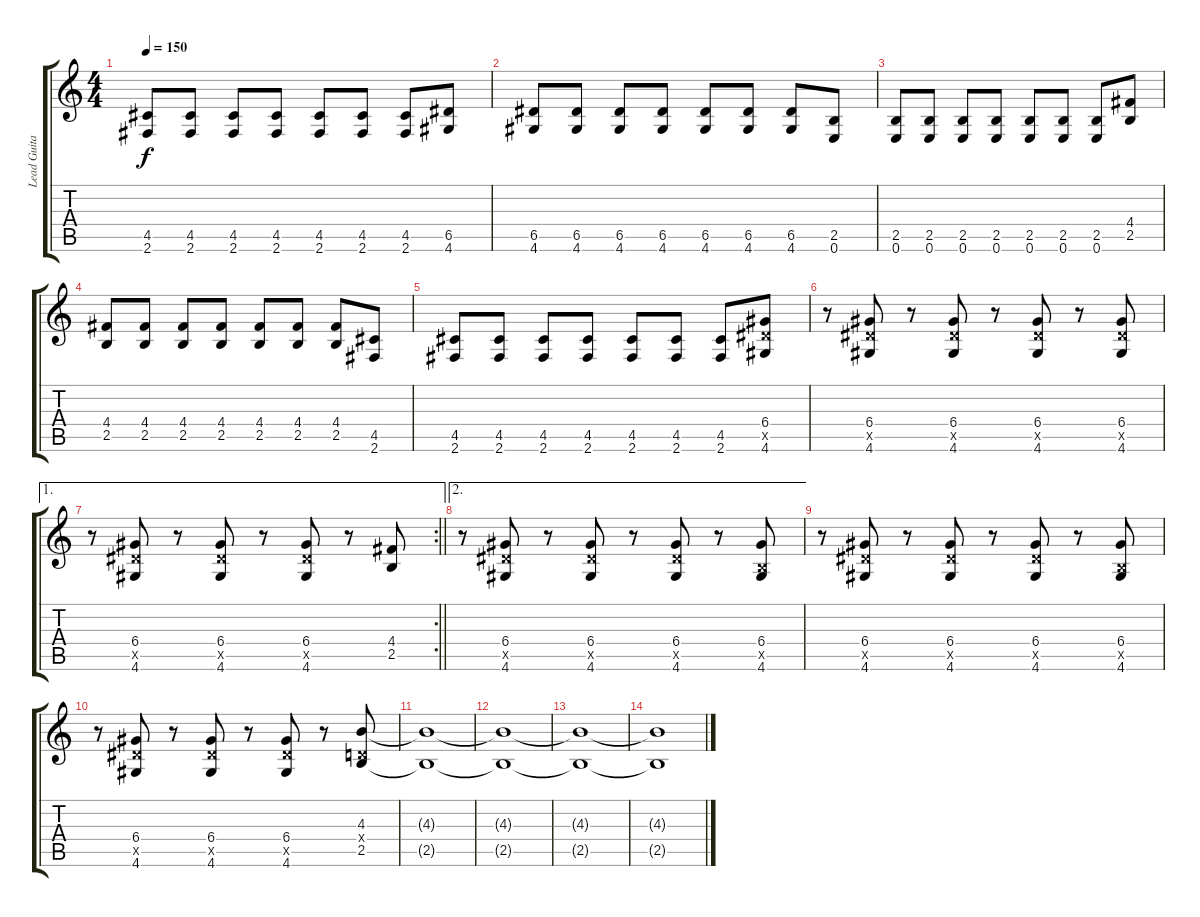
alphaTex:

\track ("Lead Guitar" "Lead Guita") {instrument distortionguitar}
\staff {score tabs}
\tuning (E4 B3 G3 D3 A2 E2) {hide}
\ts (4 4)
\tempo 150
\clef g2
\ks c
(4.5 2.6).8{dy f} (4.5 2.6).8 (4.5 2.6).8 (4.5 2.6).8 (4.5 2.6).8 (4.5 2.6).8 (4.5 2.6).8 (6.5 4.6).8 |
(6.5 4.6).8 (6.5 4.6).8 (6.5 4.6).8 (6.5 4.6).8 (6.5 4.6).8 (6.5 4.6).8 (6.5 4.6).8 (2.5 0.6).8 |
(2.5 0.6).8 (2.5 0.6).8 (2.5 0.6).8 (2.5 0.6).8 (2.5 0.6).8 (2.5 0.6).8 (2.5 0.6).8 (4.4 2.5).8 |
(4.4 2.5).8 (4.4 2.5).8 (4.4 2.5).8 (4.4 2.5).8 (4.4 2.5).8 (4.4 2.5).8 (4.4 2.5).8 (4.5 2.6).8 |
(4.5 2.6).8 (4.5 2.6).8 (4.5 2.6).8 (4.5 2.6).8 (4.5 2.6).8 (4.5 2.6).8 (4.5 2.6).8 (6.4 6.5{x} 4.6).8 |
r.8 (6.4 6.5{x} 4.6).8 r.8 (6.4 6.5{x} 4.6).8 r.8 (6.4 6.5{x} 4.6).8 r.8 (6.4 6.5{x} 4.6).8 |
\ae 1
\rc 2
\barLineRight lightlight
r.8 (6.4 6.5{x} 4.6).8 r.8 (6.4 6.5{x} 4.6).8 r.8 (6.4 6.5{x} 4.6).8 r.8 (4.4 2.5).8 |
\ae 2
r.8 (6.4 6.5{x} 4.6).8 r.8 (6.4 6.5{x} 4.6).8 r.8 (6.4 6.5{x} 4.6).8 r.8 (6.4 2.5{x} 4.6).8 |
r.8 (6.4 6.5{x} 4.6).8 r.8 (6.4 6.5{x} 4.6).8 r.8 (6.4 6.5{x} 4.6).8 r.8 (6.4 2.5{x} 4.6).8 |
r.8 (6.4 6.5{x} 4.6).8 r.8 (6.4 6.5{x} 4.6).8 r.8 (6.4 6.5{x} 4.6).8 r.8 (4.3 0.4{x} 2.5).8 |
(4.3{t} 2.5{t}).1 |
(4.3{t} 2.5{t}).1 |
(4.3{t} 2.5{t}).1 |
(4.3{t} 2.5{t}).1
